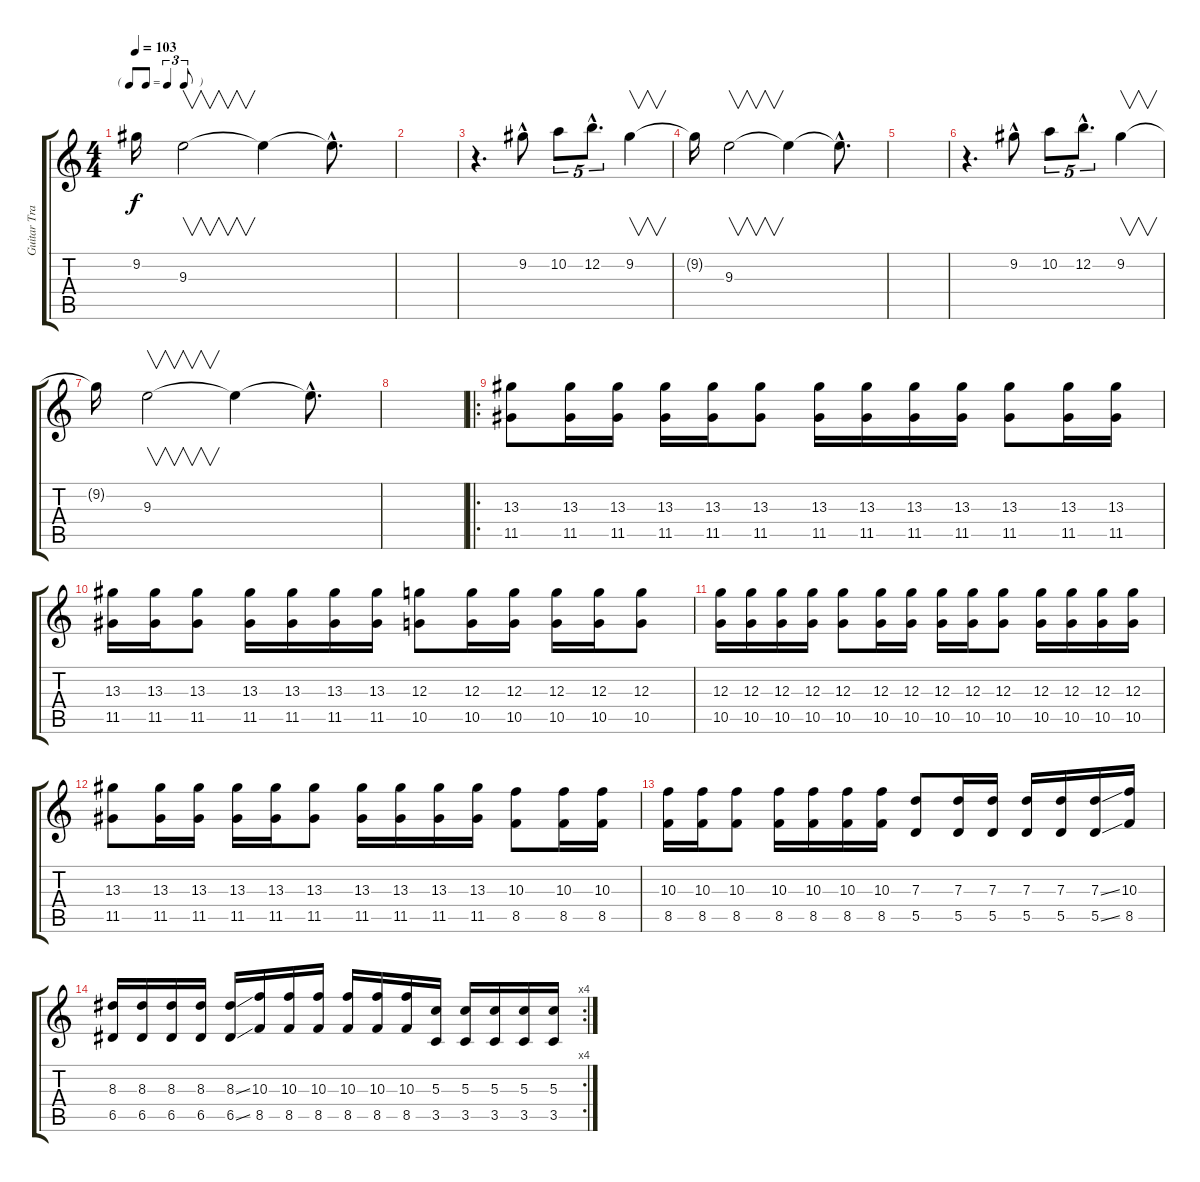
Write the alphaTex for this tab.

\track ("Guitar Track 3" "Guitar Tra") {instrument overdrivenguitar}
\staff {score tabs}
\tuning (E4 B3 G3 D3 A2 E2) {hide}
\ts (4 4)
\tf triplet8th
\tempo 103
\clef g2
\ks c
9.2{t}.16{dy f} 9.3.2{v} 9.3{t}.4 9.3{hac t}.8{d} |
|
r.4{d} 9.2{hac}.8 10.2.8{tu (5 4)} 12.2{hac}.8{d tu (5 4)} 9.2.4{v} |
9.2{t}.16 9.3.2{v} 9.3{t}.4 9.3{hac t}.8{d} |
|
r.4{d} 9.2{hac}.8 10.2.8{tu (5 4)} 12.2{hac}.8{d tu (5 4)} 9.2.4{v} |
9.2{t}.16 9.3.2{v} 9.3{t}.4 9.3{hac t}.8{d} |
|
\ro
(13.3 11.5).8 (13.3 11.5).16 (13.3 11.5).16 (13.3 11.5).16 (13.3 11.5).16 (13.3 11.5).8 (13.3 11.5).16 (13.3 11.5).16 (13.3 11.5).16 (13.3 11.5).16 (13.3 11.5).8 (13.3 11.5).16 (13.3 11.5).16 |
(13.3 11.5).16 (13.3 11.5).16 (13.3 11.5).8 (13.3 11.5).16 (13.3 11.5).16 (13.3 11.5).16 (13.3 11.5).16 (12.3 10.5).8 (12.3 10.5).16 (12.3 10.5).16 (12.3 10.5).16 (12.3 10.5).16 (12.3 10.5).8 |
(12.3 10.5).16 (12.3 10.5).16 (12.3 10.5).16 (12.3 10.5).16 (12.3 10.5).8 (12.3 10.5).16 (12.3 10.5).16 (12.3 10.5).16 (12.3 10.5).16 (12.3 10.5).8 (12.3 10.5).16 (12.3 10.5).16 (12.3 10.5).16 (12.3 10.5).16 |
(13.3 11.5).8 (13.3 11.5).16 (13.3 11.5).16 (13.3 11.5).16 (13.3 11.5).16 (13.3 11.5).8 (13.3 11.5).16 (13.3 11.5).16 (13.3 11.5).16 (13.3 11.5).16 (10.3 8.5).8 (10.3 8.5).16 (10.3 8.5).16 |
(10.3 8.5).16 (10.3 8.5).16 (10.3 8.5).8 (10.3 8.5).16 (10.3 8.5).16 (10.3 8.5).16 (10.3 8.5).16 (7.3 5.5).8 (7.3 5.5).16 (7.3 5.5).16 (7.3 5.5).16 (7.3 5.5).16 (7.3{ss} 5.5{ss}).16 (10.3 8.5).16 |
\rc 4
(8.3 6.5).16 (8.3 6.5).16 (8.3 6.5).16 (8.3 6.5).16 (8.3{ss} 6.5{ss}).16 (10.3 8.5).16 (10.3 8.5).16 (10.3 8.5).16 (10.3 8.5).16 (10.3 8.5).16 (10.3 8.5).16 (5.3 3.5).16 (5.3 3.5).16 (5.3 3.5).16 (5.3 3.5).16 (5.3 3.5).16
